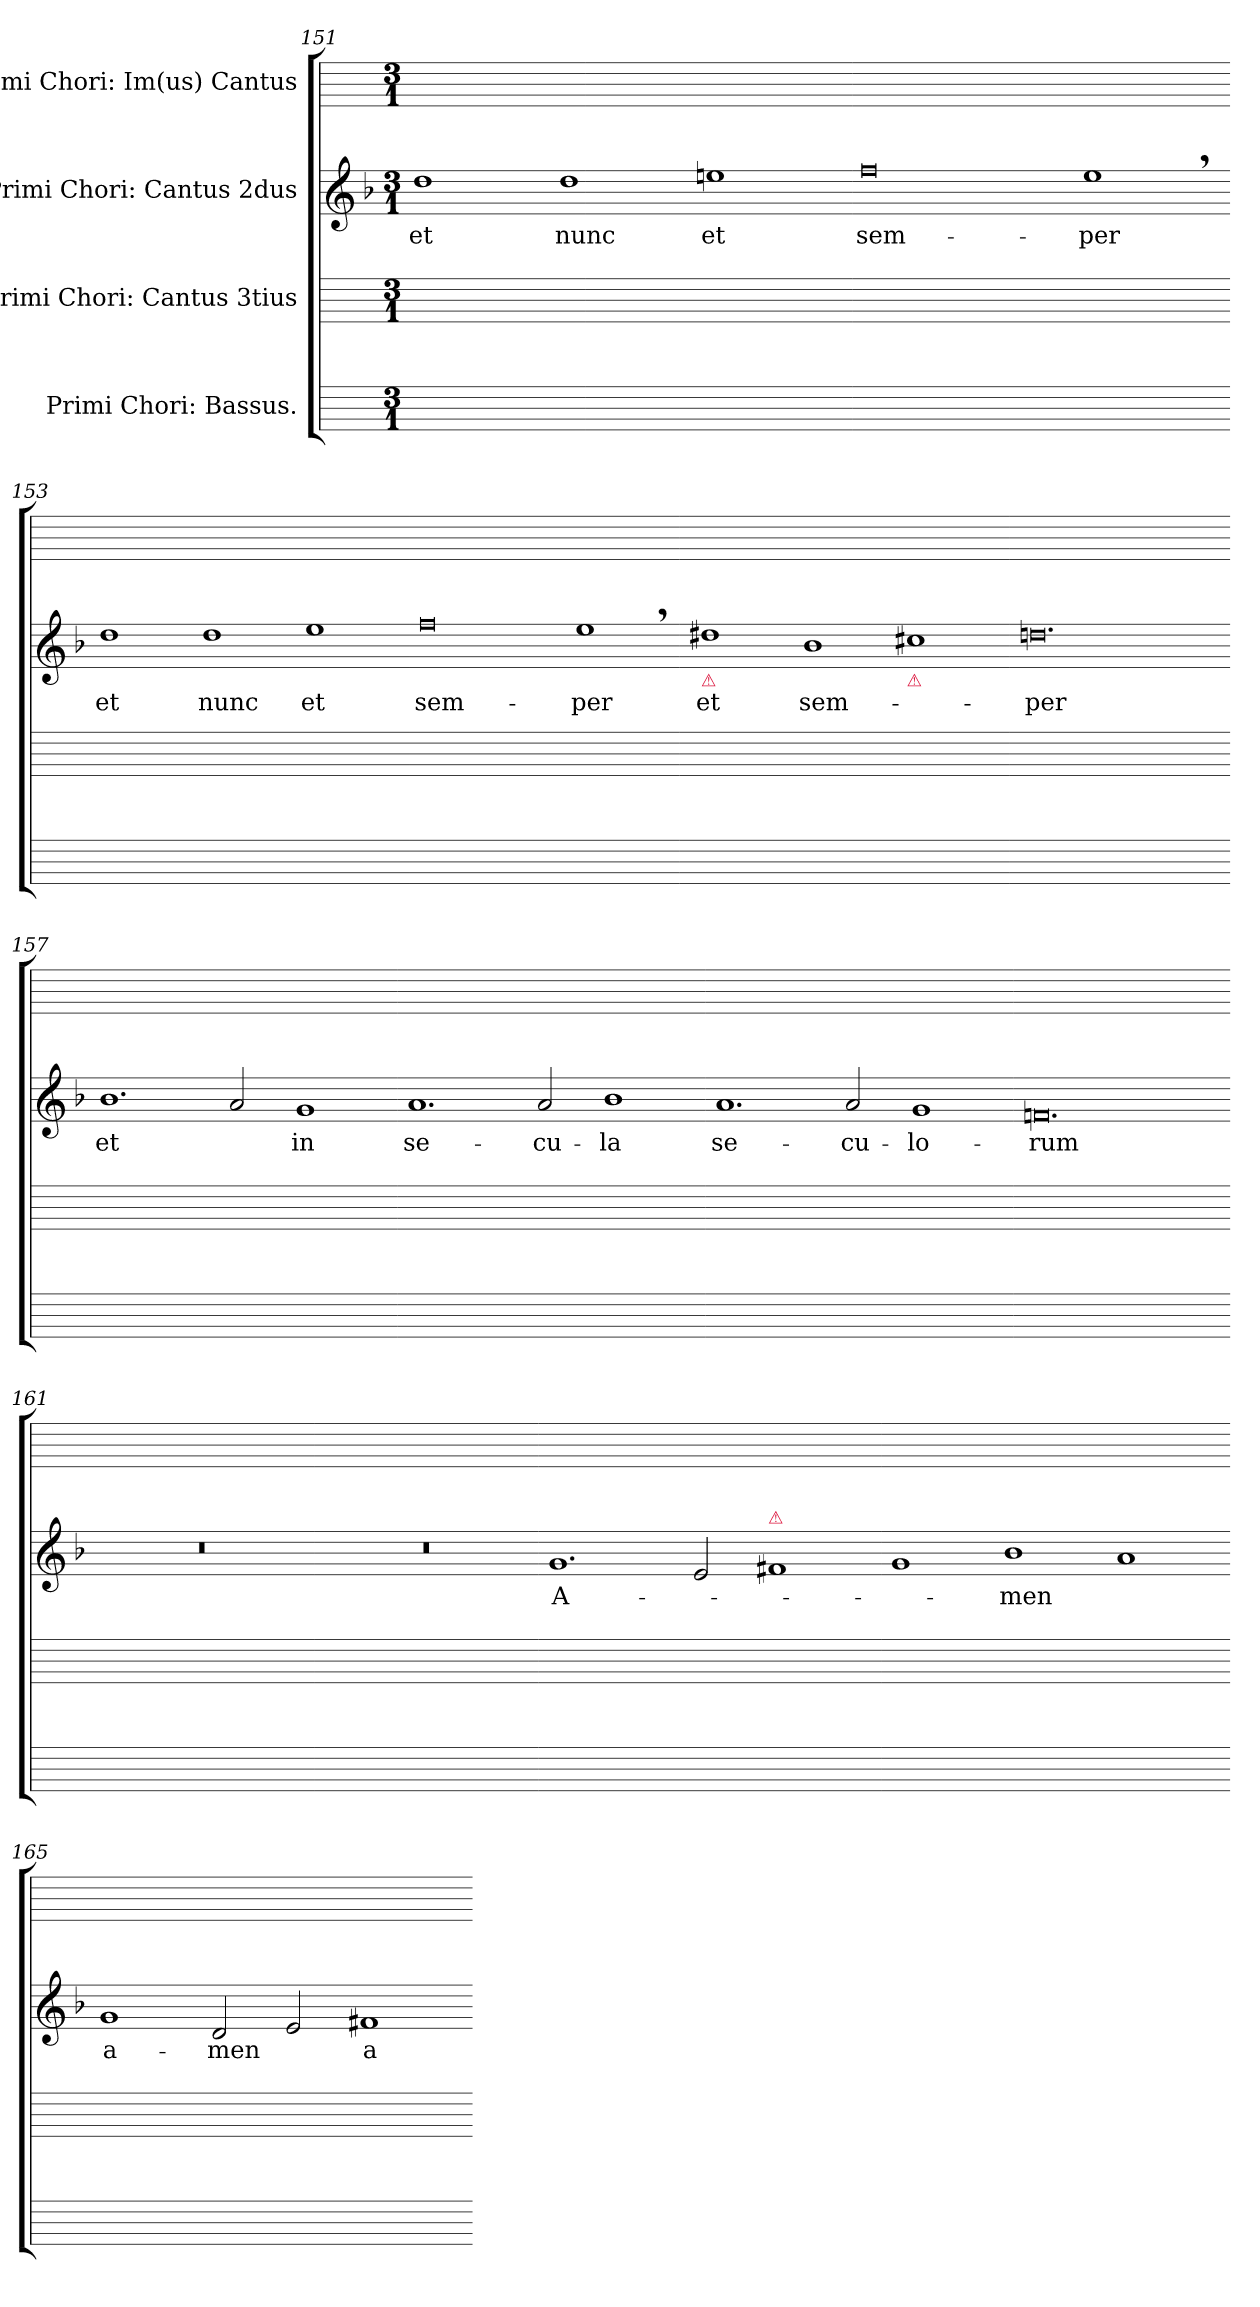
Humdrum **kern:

**kern	**kern	**kern	**text	**kern
*part4	*part3	*part2	*part2	*part1
*staff4	*staff3	*staff2	*staff2	*staff1
*I"Primi Chori: Bassus.	*I"Primi Chori: Cantus 3tius	*I"Primi Chori: Cantus 2dus	*	*I"Primi Chori: Im(us) Cantus
*	*	*clefG2	*	*
*	*	*k[b-]	*	*
*M3/1	*M3/1	*M3/1	*	*M3/1
=151	=151	=151	=151	=151
0.ryy	0.ryy	1dd	et	0.ryy
.	.	1dd	nunc	.
.	.	1een	et	.
=152-	=152-	=152-	=152-	=152-
0.ryy	0.ryy	0ff	sem-	0.ryy
.	.	1ee,	-per	.
=153-	=153-	=153-	=153-	=153-
!	!	!	!LO:LY:i	!
0.ryy	0.ryy	1dd	et	0.ryy
!	!	!	!LO:LY:i	!
.	.	1dd	nunc	.
!	!	!	!LO:LY:i	!
.	.	1ee	et	.
=154-	=154-	=154-	=154-	=154-
!	!	!	!LO:LY:i	!
0.ryy	0.ryy	0ff	sem-	0.ryy
!	!	!	!LO:LY:i	!
.	.	1ee,	-per	.
=155-	=155-	=155-	=155-	=155-
!	!	!LO:TX:b:color=crimson:t=⚠	!	!
0.ryy	0.ryy	1dd#X	et	0.ryy
.	.	1b-	sem-	.
!	!	!LO:TX:b:color=crimson:t=⚠	!	!
.	.	1cc#X	.	.
=156-	=156-	=156-	=156-	=156-
0.ryy	0.ryy	0.ddn	-per	0.ryy
=157-	=157-	=157-	=157-	=157-
0.ryy	0.ryy	1.b-	et	0.ryy
.	.	2a/	.	.
.	.	1g	in	.
=158-	=158-	=158-	=158-	=158-
0.ryy	0.ryy	1.a	se-	0.ryy
.	.	2a/	-cu-	.
.	.	1b-	-la	.
=159-	=159-	=159-	=159-	=159-
0.ryy	0.ryy	1.a	se-	0.ryy
.	.	2a/	-cu-	.
.	.	1g	-lo-	.
=160-	=160-	=160-	=160-	=160-
0.ryy	0.ryy	0.fn	-rum	0.ryy
=161-	=161-	=161-	=161-	=161-
0.ryy	0.ryy	0.r	.	0.ryy
=162-	=162-	=162-	=162-	=162-
0.ryy	0.ryy	0.r	.	0.ryy
=163-	=163-	=163-	=163-	=163-
0.ryy	0.ryy	1.g	A-	0.ryy
.	.	2e/	.	.
!	!	!LO:TX:a:color=crimson:t=⚠	!	!
.	.	1f#X	.	.
=164-	=164-	=164-	=164-	=164-
0.ryy	0.ryy	1g	.	0.ryy
.	.	1b-	men	.
.	.	1a	.	.
=165-	=165-	=165-	=165-	=165-
0.ryy	0.ryy	1g	a-	0.ryy
.	.	2d/	men	.
.	.	2e/	.	.
.	.	1f#X	a-	.
=-	=-	=-	=-	=-
*-	*-	*-	*-	*-
